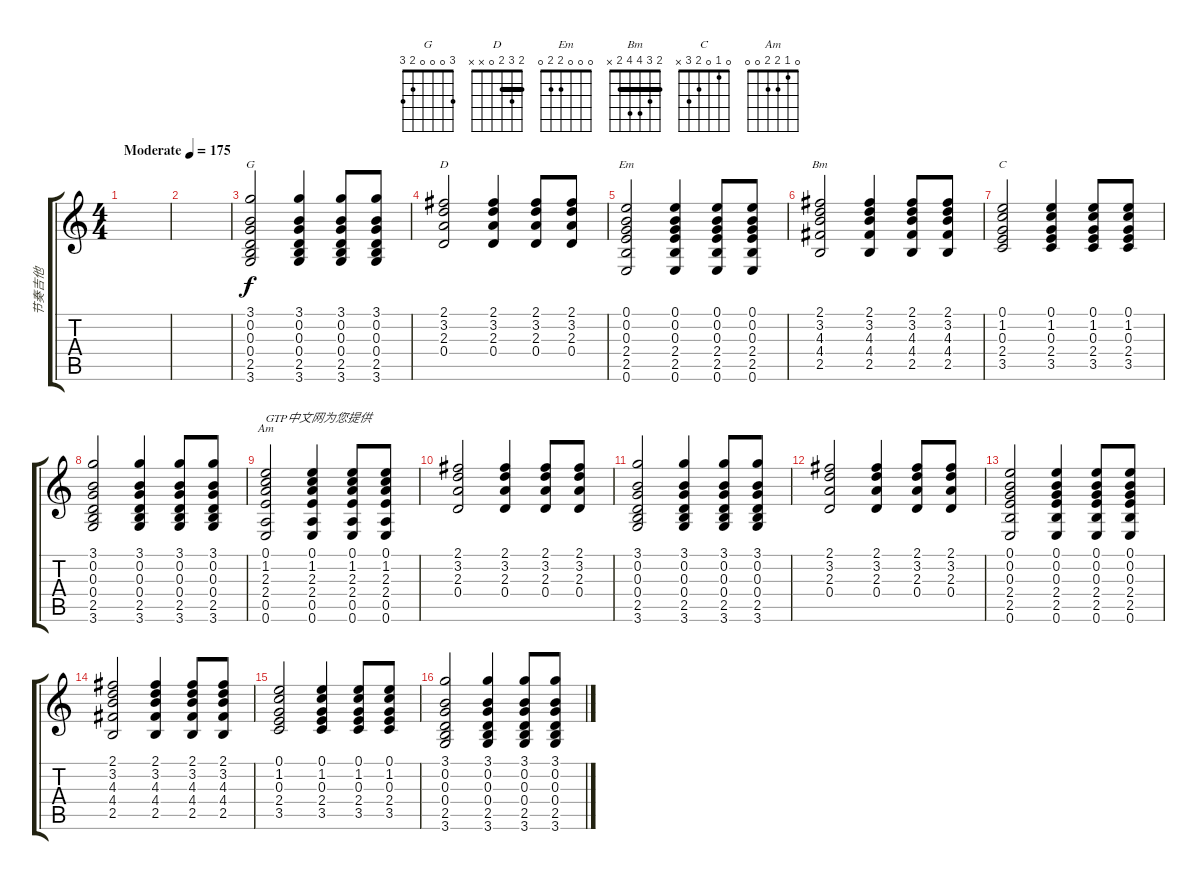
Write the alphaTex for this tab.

\track ("节奏吉他" "节奏吉他") {instrument acousticguitarsteel}
\staff {score tabs}
\tuning (E4 B3 G3 D3 A2 E2) {hide}
\chord ("G" 3 0 0 0 2 3)
\chord ("D" 2 3 2 0 x x) {barre 2}
\chord ("Em" 0 0 0 2 2 0)
\chord ("Bm" 2 3 4 4 2 x) {barre 2}
\chord ("C" 0 1 0 2 3 x)
\chord ("Am" 0 1 2 2 0 0)
\ts (4 4)
\tempo (175 "Moderate")
\clef g2
\ks c
|
|
(3.1 0.2 0.3 0.4 2.5 3.6).2{ch "G"} (3.1 0.2 0.3 0.4 2.5 3.6).4 (3.1 0.2 0.3 0.4 2.5 3.6).8 (3.1 0.2 0.3 0.4 2.5 3.6).8 |
(2.1 3.2 2.3 0.4).2{ch "D"} (2.1 3.2 2.3 0.4).4 (2.1 3.2 2.3 0.4).8 (2.1 3.2 2.3 0.4).8 |
(0.1 0.2 0.3 2.4 2.5 0.6).2{ch "Em"} (0.1 0.2 0.3 2.4 2.5 0.6).4 (0.1 0.2 0.3 2.4 2.5 0.6).8 (0.1 0.2 0.3 2.4 2.5 0.6).8 |
(2.1 3.2 4.3 4.4 2.5).2{ch "Bm"} (2.1 3.2 4.3 4.4 2.5).4 (2.1 3.2 4.3 4.4 2.5).8 (2.1 3.2 4.3 4.4 2.5).8 |
(0.1 1.2 0.3 2.4 3.5).2{ch "C"} (0.1 1.2 0.3 2.4 3.5).4 (0.1 1.2 0.3 2.4 3.5).8 (0.1 1.2 0.3 2.4 3.5).8 |
(3.1 0.2 0.3 0.4 2.5 3.6).2 (3.1 0.2 0.3 0.4 2.5 3.6).4 (3.1 0.2 0.3 0.4 2.5 3.6).8 (3.1 0.2 0.3 0.4 2.5 3.6).8 |
(0.1 1.2 2.3 2.4 0.5 0.6).2{ch "Am" txt "GTP中文网为您提供"} (0.1 1.2 2.3 2.4 0.5 0.6).4 (0.1 1.2 2.3 2.4 0.5 0.6).8 (0.1 1.2 2.3 2.4 0.5 0.6).8 |
(2.1 3.2 2.3 0.4).2 (2.1 3.2 2.3 0.4).4 (2.1 3.2 2.3 0.4).8 (2.1 3.2 2.3 0.4).8 |
(3.1 0.2 0.3 0.4 2.5 3.6).2 (3.1 0.2 0.3 0.4 2.5 3.6).4 (3.1 0.2 0.3 0.4 2.5 3.6).8 (3.1 0.2 0.3 0.4 2.5 3.6).8 |
(2.1 3.2 2.3 0.4).2 (2.1 3.2 2.3 0.4).4 (2.1 3.2 2.3 0.4).8 (2.1 3.2 2.3 0.4).8 |
(0.1 0.2 0.3 2.4 2.5 0.6).2 (0.1 0.2 0.3 2.4 2.5 0.6).4 (0.1 0.2 0.3 2.4 2.5 0.6).8 (0.1 0.2 0.3 2.4 2.5 0.6).8 |
(2.1 3.2 4.3 4.4 2.5).2 (2.1 3.2 4.3 4.4 2.5).4 (2.1 3.2 4.3 4.4 2.5).8 (2.1 3.2 4.3 4.4 2.5).8 |
(0.1 1.2 0.3 2.4 3.5).2 (0.1 1.2 0.3 2.4 3.5).4 (0.1 1.2 0.3 2.4 3.5).8 (0.1 1.2 0.3 2.4 3.5).8 |
(3.1 0.2 0.3 0.4 2.5 3.6).2 (3.1 0.2 0.3 0.4 2.5 3.6).4 (3.1 0.2 0.3 0.4 2.5 3.6).8 (3.1 0.2 0.3 0.4 2.5 3.6).8
